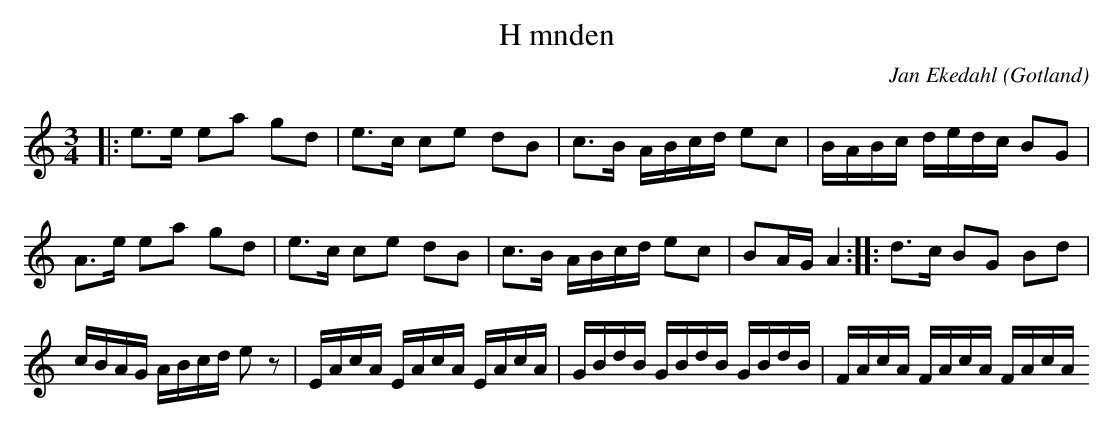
X:1
T:H mnden
O:Gotland
C:Jan Ekedahl
M:3/4
L:1/8
K:Am
|: e>e ea gd | e>c ce dB | c>B A/B/c/d/ ec | B/A/B/c/ d/e/d/c/ BG | A>e ea gd | e>c ce dB | c>B A/B/c/d/ ec | BA/G/ A2:| |:d>c BG Bd | c/B/A/G/ A/B/c/d/ ez | E/A/c/A/ E/A/c/A/ E/A/c/A/ | G/B/d/B/ G/B/d/B/ G/B/d/B/ | F/A/c/A/ F/A/c/A/ F/A/c/A/ ^"..."
